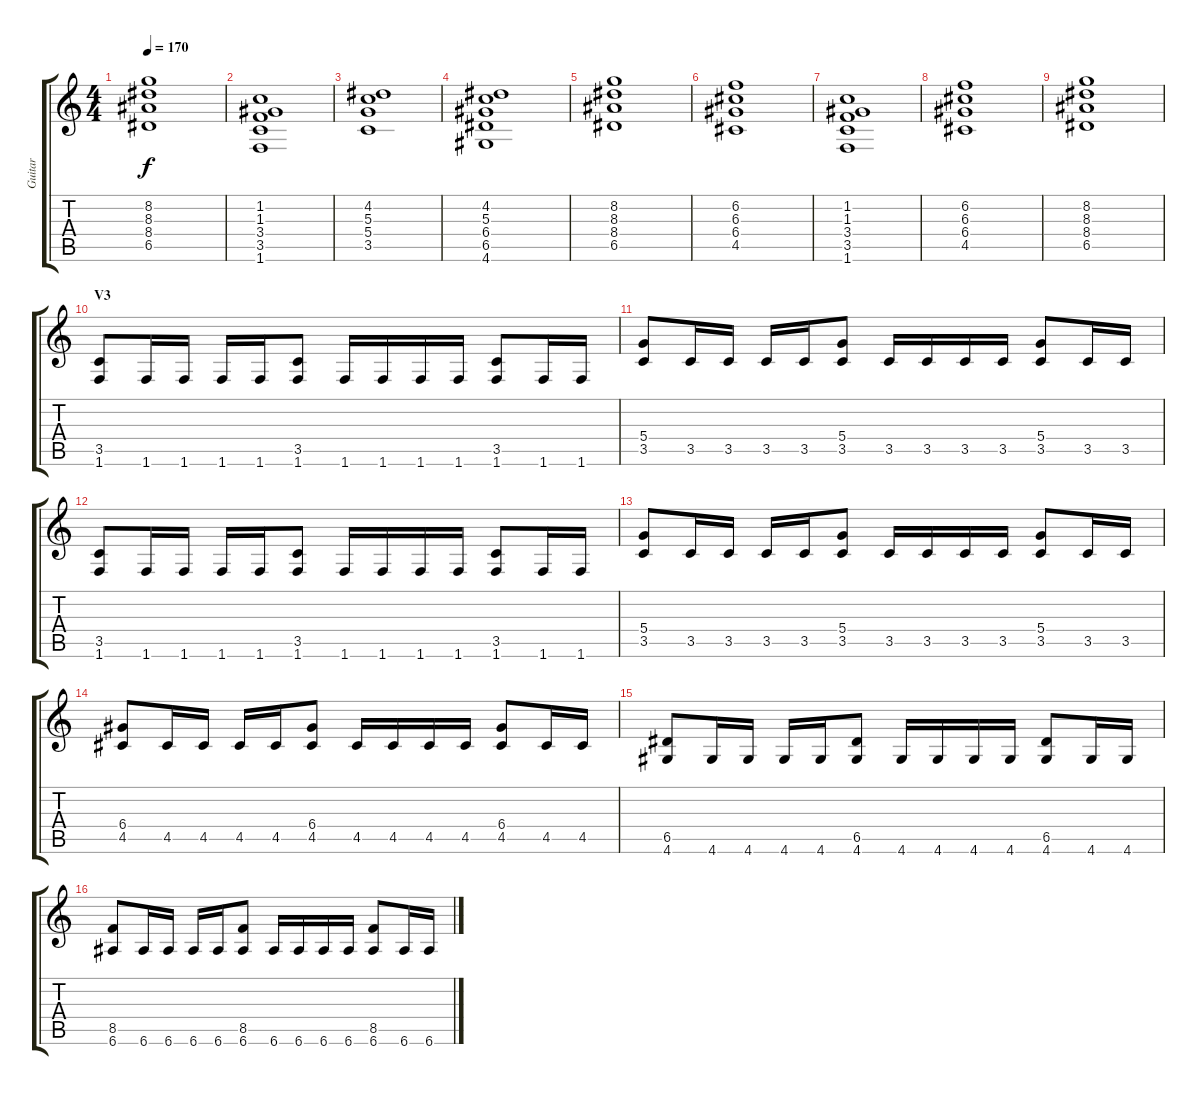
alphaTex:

\track ("Guitar" "Guitar") {instrument distortionguitar}
\staff {score tabs}
\tuning (E4 B3 G3 D3 A2 E2) {hide}
\ts (4 4)
\tempo 170
\clef g2
\ks c
(8.2 8.3 8.4 6.5).1{dy f} |
(1.2 1.3 3.4 3.5 1.6).1 |
(4.2 5.3 5.4 3.5).1 |
(4.2 5.3 6.4 6.5 4.6).1 |
(8.2 8.3 8.4 6.5).1 |
(6.2 6.3 6.4 4.5).1 |
(1.2 1.3 3.4 3.5 1.6).1 |
(6.2 6.3 6.4 4.5).1 |
(8.2 8.3 8.4 6.5).1 |
\section ("" "V3")
(3.5 1.6).8 1.6.16 1.6.16 1.6.16 1.6.16 (3.5 1.6).8 1.6.16 1.6.16 1.6.16 1.6.16 (3.5 1.6).8 1.6.16 1.6.16 |
(5.4 3.5).8 3.5.16 3.5.16 3.5.16 3.5.16 (5.4 3.5).8 3.5.16 3.5.16 3.5.16 3.5.16 (5.4 3.5).8 3.5.16 3.5.16 |
(3.5 1.6).8 1.6.16 1.6.16 1.6.16 1.6.16 (3.5 1.6).8 1.6.16 1.6.16 1.6.16 1.6.16 (3.5 1.6).8 1.6.16 1.6.16 |
(5.4 3.5).8 3.5.16 3.5.16 3.5.16 3.5.16 (5.4 3.5).8 3.5.16 3.5.16 3.5.16 3.5.16 (5.4 3.5).8 3.5.16 3.5.16 |
(6.4 4.5).8 4.5.16 4.5.16 4.5.16 4.5.16 (6.4 4.5).8 4.5.16 4.5.16 4.5.16 4.5.16 (6.4 4.5).8 4.5.16 4.5.16 |
(6.5 4.6).8 4.6.16 4.6.16 4.6.16 4.6.16 (6.5 4.6).8 4.6.16 4.6.16 4.6.16 4.6.16 (6.5 4.6).8 4.6.16 4.6.16 |
(8.5 6.6).8 6.6.16 6.6.16 6.6.16 6.6.16 (8.5 6.6).8 6.6.16 6.6.16 6.6.16 6.6.16 (8.5 6.6).8 6.6.16 6.6.16
